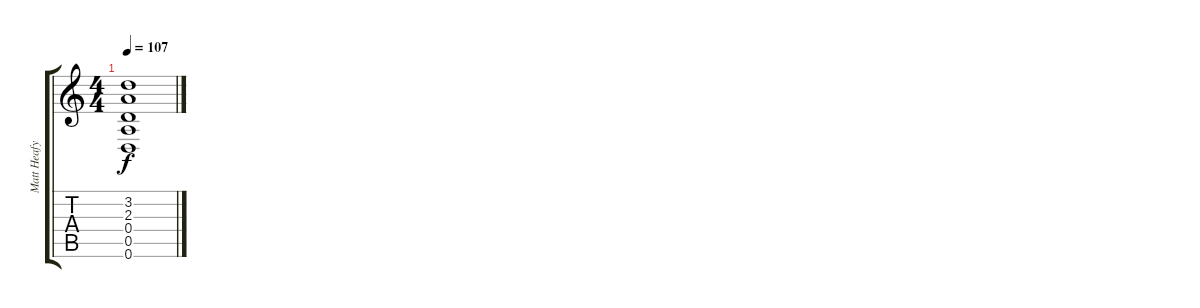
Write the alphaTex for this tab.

\track ("Matt Heafy" "Matt Heafy") {instrument distortionguitar}
\staff {score tabs}
\tuning (E4 B3 G3 D3 A2 D2) {hide}
\ts (4 4)
\tempo 107
\clef g2
\ks c
(3.2{t} 2.3{t} 0.4{t} 0.5{t} 0.6{t}).1{dy f}
